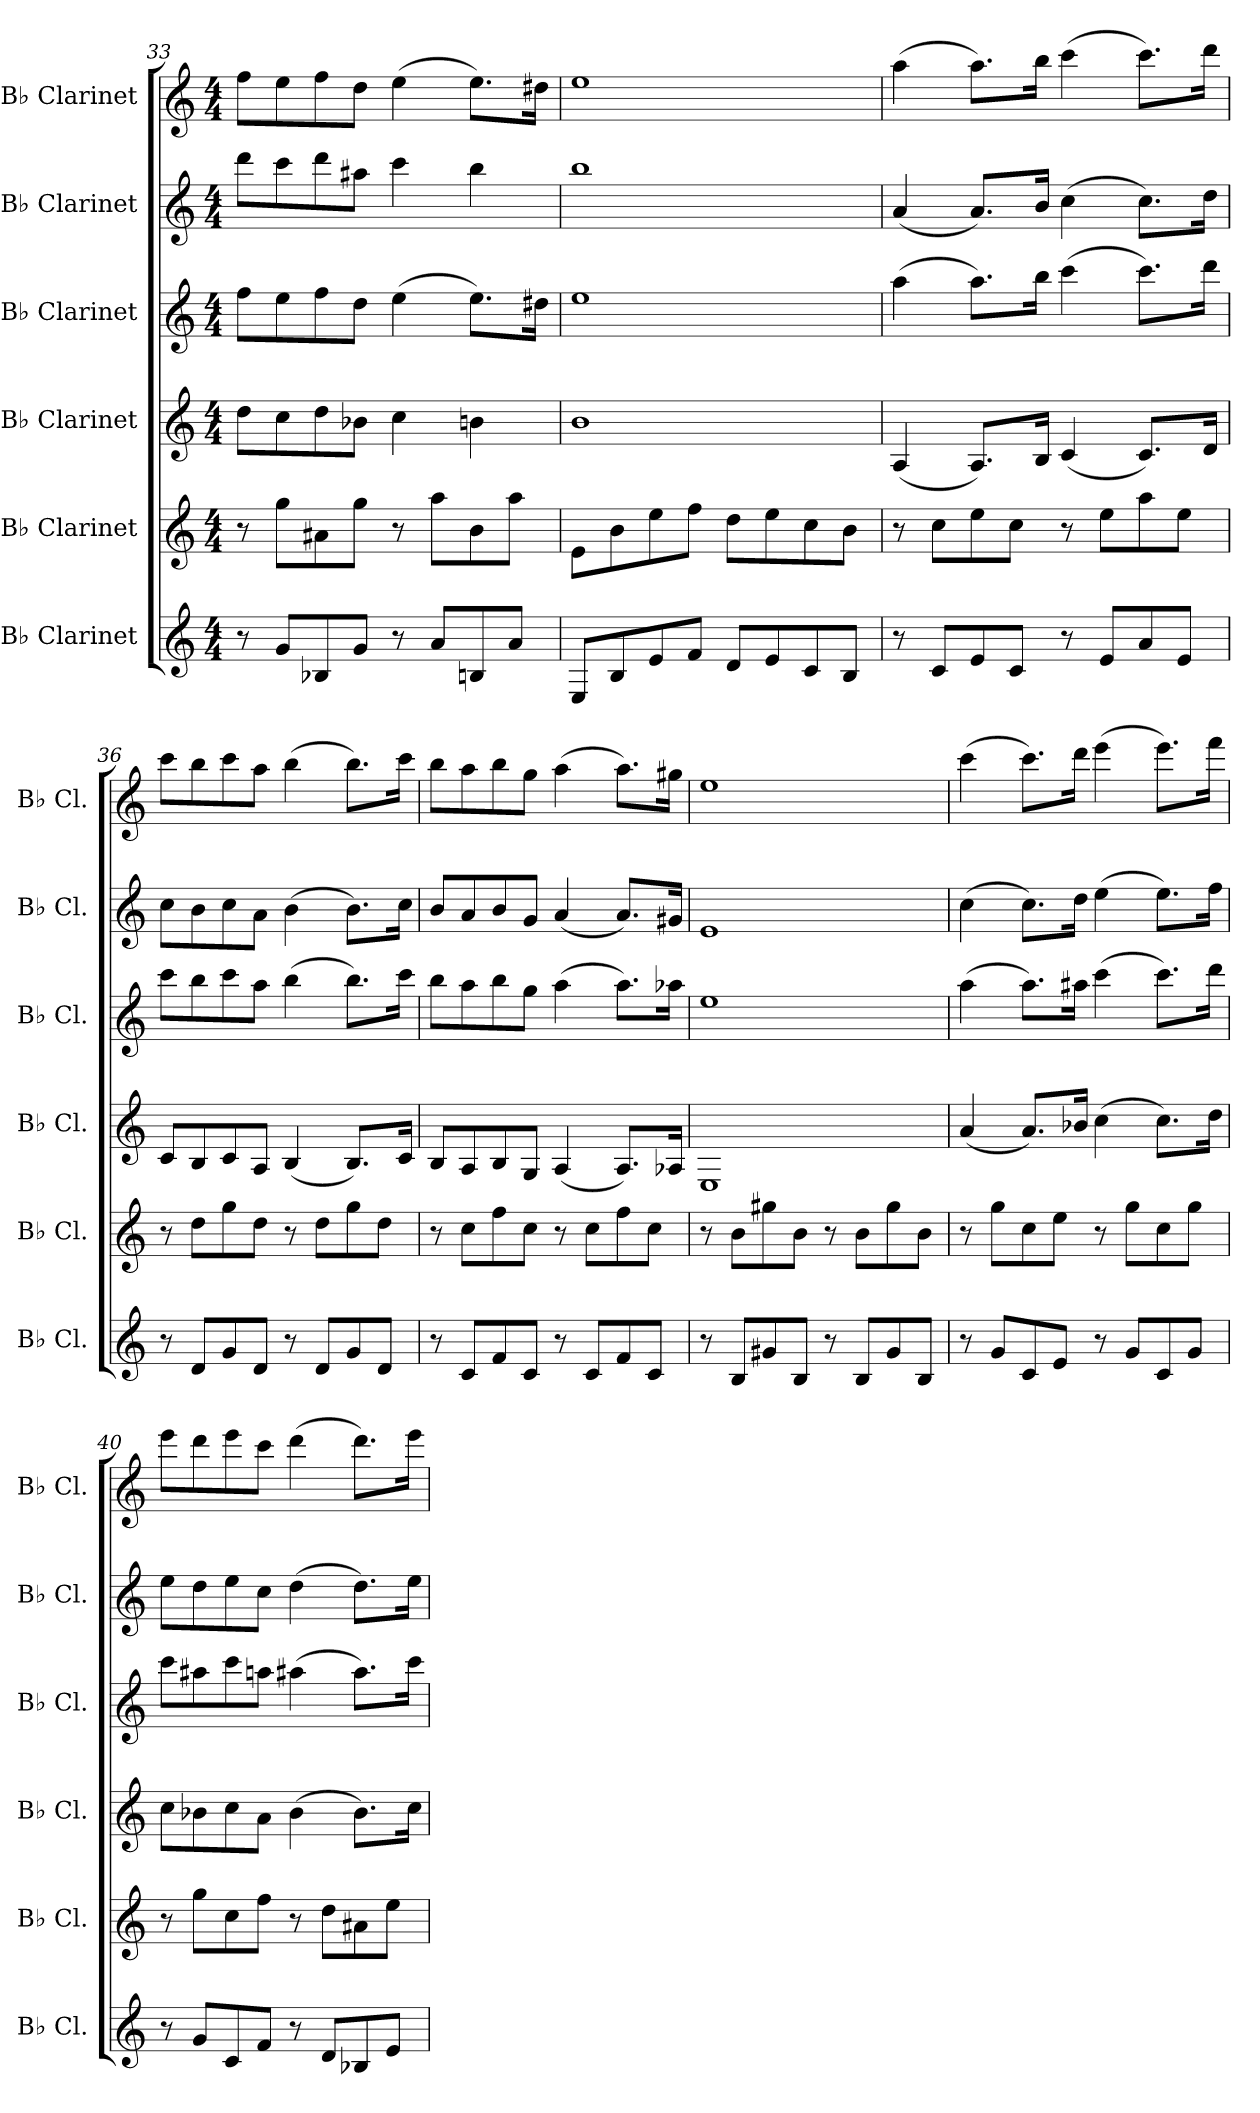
**kern	**kern	**kern	**kern	**kern	**kern
*part6	*part5	*part4	*part3	*part2	*part1
*staff6	*staff5	*staff4	*staff3	*staff2	*staff1
*I"B♭ Clarinet	*I"B♭ Clarinet	*I"B♭ Clarinet	*I"B♭ Clarinet	*I"B♭ Clarinet	*I"B♭ Clarinet
*I'B♭ Cl.	*I'B♭ Cl.	*I'B♭ Cl.	*I'B♭ Cl.	*I'B♭ Cl.	*I'B♭ Cl.
*clefG2	*clefG2	*clefG2	*clefG2	*clefG2	*clefG2
*ITrd1c2	*ITrd1c2	*ITrd1c2	*ITrd1c2	*ITrd1c2	*ITrd1c2
*k[b-e-]	*k[b-e-]	*k[b-e-]	*k[b-e-]	*k[b-e-]	*k[b-e-]
*M4/4	*M4/4	*M4/4	*M4/4	*M4/4	*M4/4
=33	=33	=33	=33	=33	=33
8r	8r	8cc\L	8ee-\L	8ccc\L	8ee-\L
8f/L	8ff\L	8b-\	8dd\	8bb-\	8dd\
8A-X/	8g#X\	8cc\	8ee-\	8ccc\	8ee-\
8f/J	8ff\J	8a-X\J	8cc\J	8gg#X\J	8cc\J
8r	8r	4b-\	(>4dd\	4bb-\	(>4dd\
8g/L	8gg\L	.	.	.	.
8An/	8a\	4an\	8.dd\L)	4aa\	8.dd\L)
8g/J	8gg\J	.	.	.	.
.	.	.	16cc#X\Jk	.	16cc#X\Jk
=34	=34	=34	=34	=34	=34
8D/L	8d\L	1a	1dd	1aa	1dd
8A/	8a\	.	.	.	.
8d/	8dd\	.	.	.	.
8e-/J	8ee-\J	.	.	.	.
8c/L	8cc\L	.	.	.	.
8d/	8dd\	.	.	.	.
8B-/	8b-\	.	.	.	.
8A/J	8a\J	.	.	.	.
!!LO:PB:g=z
=35	=35	=35	=35	=35	=35
8r	8r	(<4G/	(>4gg\	(<4g/	(>4gg\
8B-/L	8b-\L	.	.	.	.
8d/	8dd\	8.G/L)	8.gg\L)	8.g/L)	8.gg\L)
8B-/J	8b-\J	.	.	.	.
.	.	16A/Jk	16aa\Jk	16a/Jk	16aa\Jk
8r	8r	(<4B-/	(>4bb-\	(>4b-\	(>4bb-\
8d/L	8dd\L	.	.	.	.
8g/	8gg\	8.B-/L)	8.bb-\L)	8.b-\L)	8.bb-\L)
8d/J	8dd\J	.	.	.	.
.	.	16c/Jk	16ccc\Jk	16cc\Jk	16ccc\Jk
=36	=36	=36	=36	=36	=36
8r	8r	8B-/L	8bb-\L	8b-\L	8bb-\L
8c/L	8cc\L	8A/	8aa\	8a\	8aa\
8f/	8ff\	8B-/	8bb-\	8b-\	8bb-\
8c/J	8cc\J	8G/J	8gg\J	8g\J	8gg\J
8r	8r	(<4A/	(>4aa\	(>4a\	(>4aa\
8c/L	8cc\L	.	.	.	.
8f/	8ff\	8.A/L)	8.aa\L)	8.a\L)	8.aa\L)
8c/J	8cc\J	.	.	.	.
.	.	16B-/Jk	16bb-\Jk	16b-\Jk	16bb-\Jk
=37	=37	=37	=37	=37	=37
8r	8r	8A/L	8aa\L	8a/L	8aa\L
8B-/L	8b-\L	8G/	8gg\	8g/	8gg\
8e-/	8ee-\	8A/	8aa\	8a/	8aa\
8B-/J	8b-\J	8F/J	8ff\J	8f/J	8ff\J
8r	8r	(<4G/	(>4gg\	(<4g/	(>4gg\
8B-/L	8b-\L	.	.	.	.
8e-/	8ee-\	8.G/L)	8.gg\L)	8.g/L)	8.gg\L)
8B-/J	8b-\J	.	.	.	.
.	.	16G-X/Jk	16gg-X\Jk	16f#X/Jk	16ff#X\Jk
=38	=38	=38	=38	=38	=38
8r	8r	1D	1dd	1d	1dd
8A/L	8a\L	.	.	.	.
8f#X/	8ff#X\	.	.	.	.
8A/J	8a\J	.	.	.	.
8r	8r	.	.	.	.
8A/L	8a\L	.	.	.	.
8f#/	8ff#\	.	.	.	.
8A/J	8a\J	.	.	.	.
!!LO:LB:g=z
=39	=39	=39	=39	=39	=39
8r	8r	(<4g/	(>4gg\	(>4b-\	(>4bb-\
8f/L	8ff\L	.	.	.	.
8B-/	8b-\	8.g/L)	8.gg\L)	8.b-\L)	8.bb-\L)
8d/J	8dd\J	.	.	.	.
.	.	16a-X/Jk	16gg#X\Jk	16cc\Jk	16ccc\Jk
8r	8r	(>4b-\	(>4bb-\	(>4dd\	(>4ddd\
8f/L	8ff\L	.	.	.	.
8B-/	8b-\	8.b-\L)	8.bb-\L)	8.dd\L)	8.ddd\L)
8f/J	8ff\J	.	.	.	.
.	.	16cc\Jk	16ccc\Jk	16ee-\Jk	16eee-\Jk
=40	=40	=40	=40	=40	=40
8r	8r	8b-\L	8bb-\L	8dd\L	8ddd\L
8f/L	8ff\L	8a-X\	8gg#X\	8cc\	8ccc\
8B-/	8b-\	8b-\	8bb-\	8dd\	8ddd\
8e-/J	8ee-\J	8g\J	8ggn\J	8b-\J	8bb-\J
8r	8r	(>4a-\	(>4gg#X\	(>4cc\	(>4ccc\
8c/L	8cc\L	.	.	.	.
8A-X/	8g#X\	8.a-\L)	8.gg#\L)	8.cc\L)	8.ccc\L)
8d/J	8dd\J	.	.	.	.
.	.	16b-\Jk	16bb-\Jk	16dd\Jk	16ddd\Jk
=	=	=	=	=	=
*-	*-	*-	*-	*-	*-
